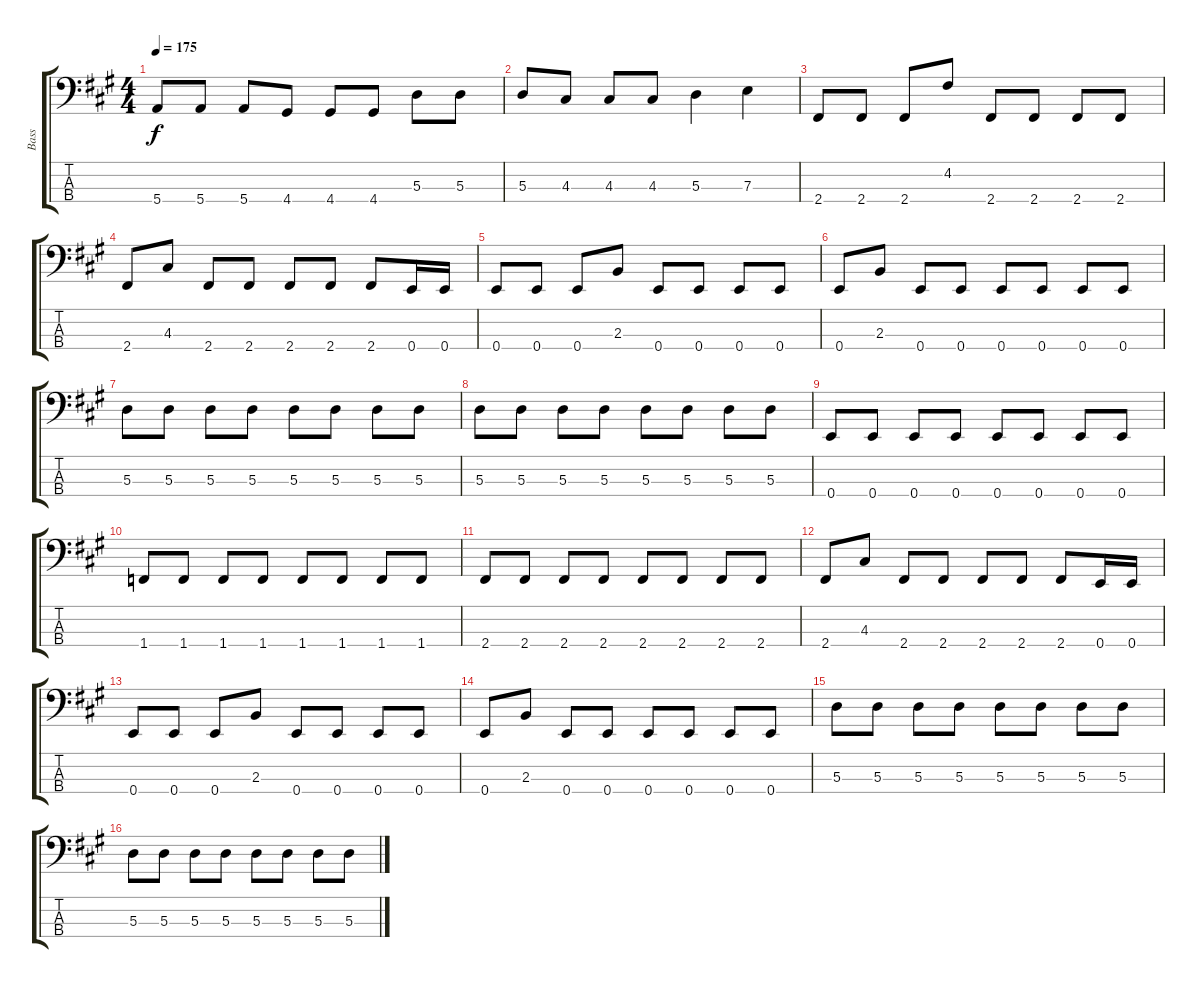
\track ("Bass" "Bass") {instrument slapbass2}
\staff {score tabs}
\tuning (G2 D2 A1 E1) {hide}
\ts (4 4)
\tempo 175
\clef f4
\ks a
5.4.8{dy f} 5.4.8 5.4.8 4.4.8 4.4.8 4.4.8 5.3.8 5.3.8 |
5.3.8 4.3.8 4.3.8 4.3.8 5.3.4 7.3.4 |
2.4.8 2.4.8 2.4.8 4.2.8 2.4.8 2.4.8 2.4.8 2.4.8 |
2.4.8 4.3.8 2.4.8 2.4.8 2.4.8 2.4.8 2.4.8 0.4.16 0.4.16 |
0.4.8 0.4.8 0.4.8 2.3.8 0.4.8 0.4.8 0.4.8 0.4.8 |
0.4.8 2.3.8 0.4.8 0.4.8 0.4.8 0.4.8 0.4.8 0.4.8 |
5.3.8 5.3.8 5.3.8 5.3.8 5.3.8 5.3.8 5.3.8 5.3.8 |
5.3.8 5.3.8 5.3.8 5.3.8 5.3.8 5.3.8 5.3.8 5.3.8 |
0.4.8 0.4.8 0.4.8 0.4.8 0.4.8 0.4.8 0.4.8 0.4.8 |
1.4.8 1.4.8 1.4.8 1.4.8 1.4.8 1.4.8 1.4.8 1.4.8 |
2.4.8 2.4.8 2.4.8 2.4.8 2.4.8 2.4.8 2.4.8 2.4.8 |
2.4.8 4.3.8 2.4.8 2.4.8 2.4.8 2.4.8 2.4.8 0.4.16 0.4.16 |
0.4.8 0.4.8 0.4.8 2.3.8 0.4.8 0.4.8 0.4.8 0.4.8 |
0.4.8 2.3.8 0.4.8 0.4.8 0.4.8 0.4.8 0.4.8 0.4.8 |
5.3.8 5.3.8 5.3.8 5.3.8 5.3.8 5.3.8 5.3.8 5.3.8 |
5.3.8 5.3.8 5.3.8 5.3.8 5.3.8 5.3.8 5.3.8 5.3.8
